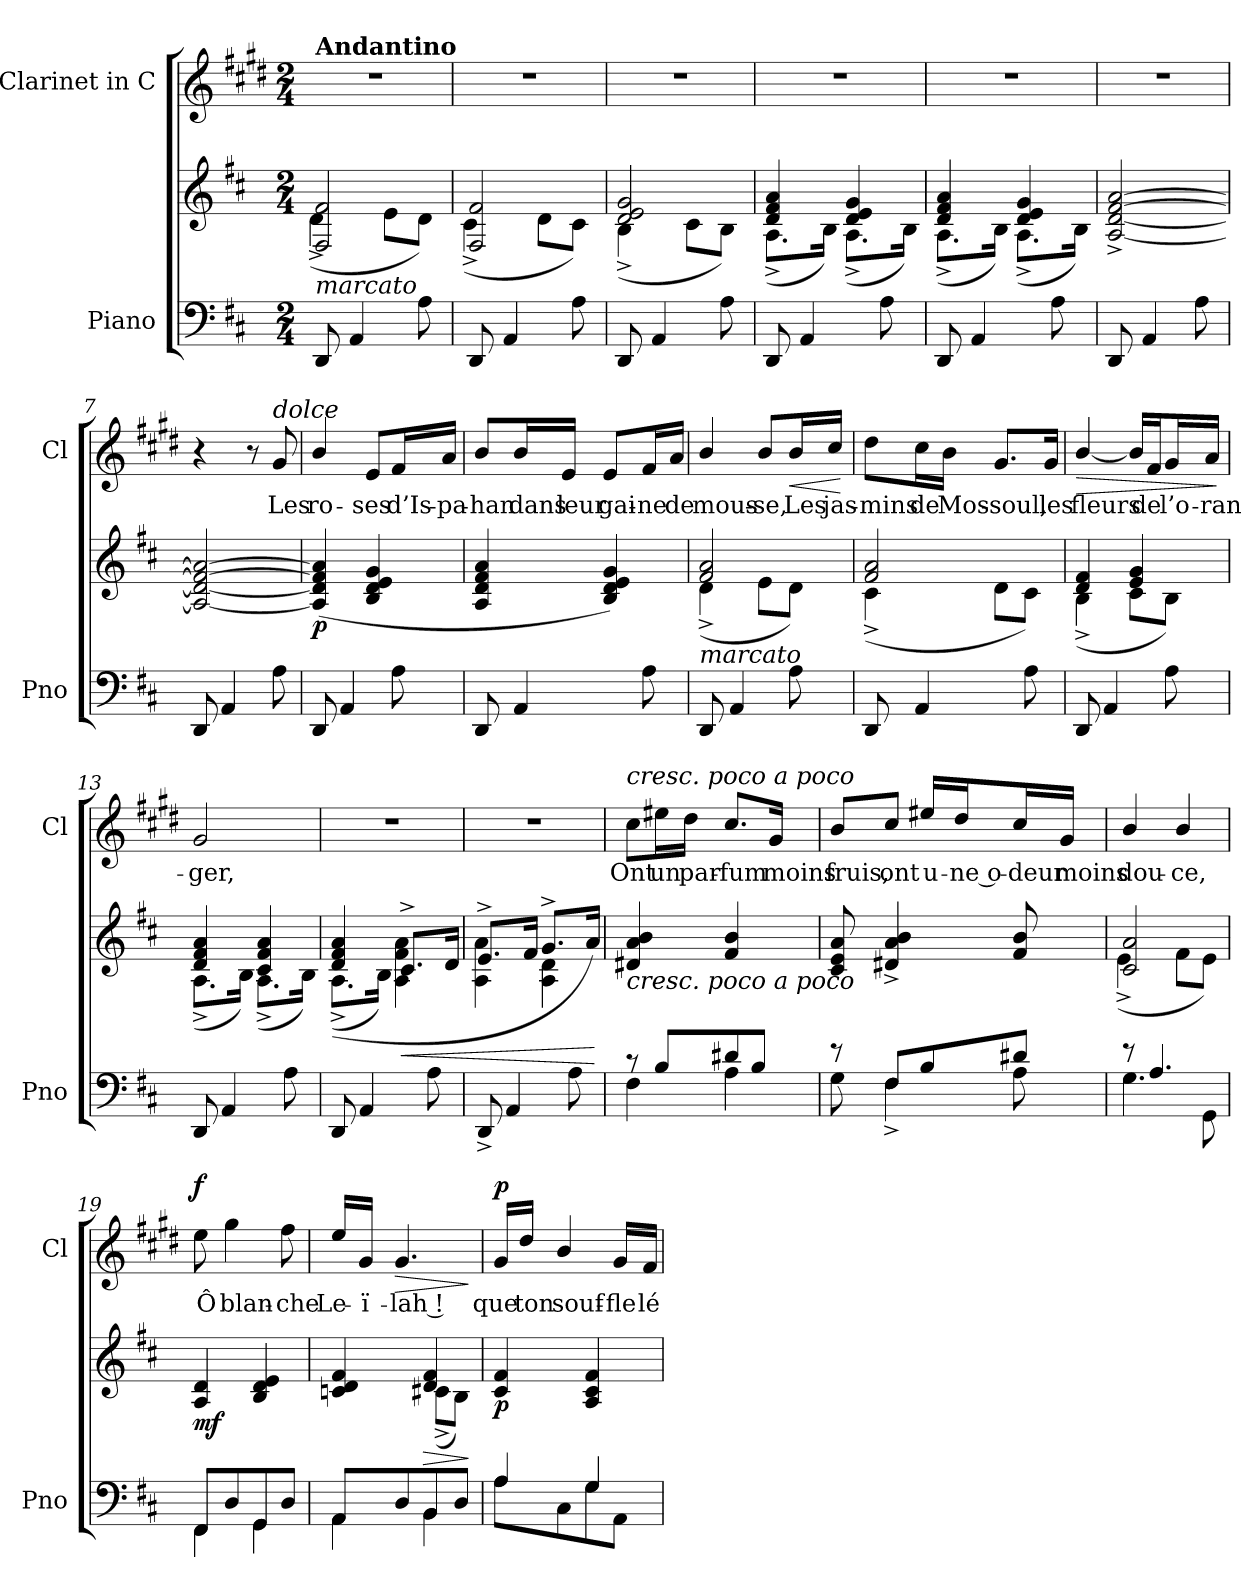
**kern	**kern	**dynam	**kern	**text	**dynam
*part2	*part2	*part2	*part1	*part1	*part1
*staff3	*staff2	*staff2/3	*staff1	*staff1	*staff1
*I"Piano	*	*	*I"Clarinet in C	*	*
*I'Pno	*	*	*I'Cl	*	*
*clefF4	*clefG2	*	*clefG2	*	*
*	*	*	*ITrd1c2	*	*
*k[f#c#]	*k[f#c#]	*	*k[f#c#]	*	*
*M2/4	*M2/4	*	*M2/4	*	*
*MM60	*MM60	*	*MM60	*	*
=1	=1	=1	=1	=1	=1
*	*^	*	*	*	*
!	!	!	!	!LO:TX:a:B:t=Andantino	!	!
!	!LO:TX:b:i:t=marcato	!	!	!	!	!
!	!	!	!LO:DY:b=2	!	!	!
!	!	!	!LO:DY:n=1:b	!	!	!
!	!	!	!LO:DY:n=2:a	!	!	!
8DD/	2F#/ 2f#/	(4d^\	p mf p	2r	.	.
4AA/	.	.	.	.	.	.
.	.	8e\L	.	.	.	.
8A\	.	8d\J)	.	.	.	.
=2	=2	=2	=2	=2	=2	=2
8DD/	2F#/ 2f#/	(4c#^\	.	2r	.	.
4AA/	.	.	.	.	.	.
.	.	8d\L	.	.	.	.
8A\	.	8c#\J)	.	.	.	.
=3	=3	=3	=3	=3	=3	=3
8DD/	2d/ 2e/ 2g/	(4B^\	.	2r	.	.
4AA/	.	.	.	.	.	.
.	.	8c#\L	.	.	.	.
8A\	.	8B\J)	.	.	.	.
=4	=4	=4	=4	=4	=4	=4
8DD/	4d/ 4f#/ 4a/	(8.A^\L	.	2r	.	.
4AA/	.	.	.	.	.	.
.	.	16B\Jk)	.	.	.	.
.	4d/ 4e/ 4g/	(8.A^\L	.	.	.	.
8A\	.	.	.	.	.	.
.	.	16B\Jk)	.	.	.	.
=5	=5	=5	=5	=5	=5	=5
8DD/	4d/ 4f#/ 4a/	(8.A^\L	.	2r	.	.
4AA/	.	.	.	.	.	.
.	.	16B\Jk)	.	.	.	.
.	4d/ 4e/ 4g/	(8.A^\L	.	.	.	.
8A\	.	.	.	.	.	.
.	.	16B\Jk)	.	.	.	.
*	*v	*v	*	*	*	*
!!LO:LB:g=z
=6	=6	=6	=6	=6	=6
8DD/	[2A/^ [2d/^ [2f#/^ [2a/^	.	2r	.	.
4AA/	.	.	.	.	.
8A\	.	.	.	.	.
=7	=7	=7	=7	=7	=7
8DD/	2A/_ 2d/_ 2f#/_ 2a/_	.	4r	.	.
4AA/	.	.	.	.	.
.	.	.	8r	.	.
!	!	!	!LO:TX:a:i:t=dolce	!	!
!	!	!	!	!LO:LY:b	!
8A\	.	.	8f#/	Les	.
=8	=8	=8	=8	=8	=8
!	!	!LO:DY:b	!	!LO:LY:b	!
8DD/	(4A/] 4d/] 4f#/] 4a/]	p	4a/	ro-	.
4AA/	.	.	.	.	.
!	!	!	!	!LO:LY:b	!
.	4B/ 4d/ 4e/ 4g/	.	8d/L	-ses	.
!	!	!	!	!LO:LY:b	!
8A\	.	.	16e/L	d’Is-	.
!	!	!	!	!LO:LY:b	!
.	.	.	16g/JJ	-pa-	.
=9	=9	=9	=9	=9	=9
!	!	!	!	!LO:LY:b	!
8DD/	4A/ 4d/ 4f#/ 4a/	.	8a/L	-han	.
!	!	!	!	!LO:LY:b	!
4AA/	.	.	16a/L	dans	.
!	!	!	!	!LO:LY:b	!
.	.	.	16d/JJ	leur	.
!	!	!	!	!LO:LY:b	!
.	4B/ 4d/ 4e/ 4g/)	.	8d/L	gai-	.
!	!	!	!	!LO:LY:b	!
8A\	.	.	16e/L	-ne	.
!	!	!	!	!LO:LY:b	!
.	.	.	16g/JJ	de	.
=10	=10	=10	=10	=10	=10
*	*^	*	*	*	*
!	!LO:TX:b:i:t=marcato	!	!	!	!	!
!	!	!	!	!	!LO:LY:b	!
8DD/	2f#/ 2a/	(4d^\	.	4a/	mous-	.
4AA/	.	.	.	.	.	.
!	!	!	!	!	!LO:LY:b	!
.	.	8e\L	.	8a/L	-se,	.
!	!	!	!	!	!LO:LY:b	!LO:HP:b
8A\	.	8d\J)	.	16a/L	Les	<
!	!	!	!	!	!LO:LY:b	!
.	.	.	.	16b/JJ	jas-	.
*	*v	*v	*	*	*	*
.	.	.	.	.	[
!!LO:LB:g=z
=11	=11	=11	=11	=11	=11
*	*^	*	*	*	*
!	!	!	!	!	!LO:LY:b	!
8DD/	2f#/ 2a/	(4c#^\	.	8cc#\L	-mins	.
!	!	!	!	!	!LO:LY:b	!
4AA/	.	.	.	16b\L	de	.
!	!	!	!	!	!LO:LY:b	!
.	.	.	.	16a\JJ	Mos-	.
!	!	!	!	!	!LO:LY:b	!
.	.	8d\L	.	8.f#/L	-soul,	.
8A\	.	8c#\J)	.	.	.	.
!	!	!	!	!	!LO:LY:b	!
.	.	.	.	16f#/Jk	les	.
=12	=12	=12	=12	=12	=12	=12
!	!	!	!	!	!LO:LY:b	!LO:HP:b
8DD/	4d/ 4f#/	(4B^\	.	[4a/	fleurs	>
4AA/	.	.	.	.	.	.
.	4e/ 4g/	8c#\L	.	16a/LL]	.	.
!	!	!	!	!	!LO:LY:b	!
.	.	.	.	16e/J	de	.
!	!	!	!	!	!LO:LY:b	!
8A\	.	8B\J)	.	16f#/L	l’o-	.
!	!	!	!	!	!LO:LY:b	!
.	.	.	.	16g/JJ	-ran-	.
*	*v	*v	*	*	*	*
.	.	.	.	.	]
=13	=13	=13	=13	=13	=13
*	*^	*	*	*	*
!	!	!	!	!	!LO:LY:b	!
8DD/	4d/ 4f#/ 4a/	(8.A^\L	.	2f#/	-ger,	.
4AA/	.	.	.	.	.	.
.	.	16B\Jk)	.	.	.	.
.	4c#/ 4f#/ 4a/	(8.A^\L	.	.	.	.
8A\	.	.	.	.	.	.
.	.	16B\Jk)	.	.	.	.
=14	=14	=14	=14	=14	=14	=14
8DD/	4d/ 4f#/ 4a/	((>8.A^\L	.	2r	.	.
4AA/	.	.	.	.	.	.
.	.	16B\Jk)	.	.	.	.
!	!	!	!LO:HP:b	!	!	!
.	8.c#^/L	4A\ 4f#\ 4a\	<	.	.	.
8A\	.	.	.	.	.	.
.	16d/Jk	.	.	.	.	.
=15	=15	=15	=15	=15	=15	=15
8DD^/	8.e^/L	4A\ 4a\	.	2r	.	.
4AA/	.	.	.	.	.	.
.	16f#/Jk	.	.	.	.	.
.	8.g^/L	4A\ 4d\	.	.	.	.
8A\	.	.	.	.	.	.
.	16a/Jk)	.	.	.	.	.
*	*v	*v	*	*	*	*
.	.	[	.	.	.
!!LO:LB:g=z
=16	=16	=16	=16	=16	=16
*^	*	*	*	*	*
!	!	!	!	!LO:TX:a:i:t=cresc. poco a poco	!	!
!	!	!LO:TX:b:i:t=cresc. poco a poco	!	!	!	!
!	!	!	!	!	!LO:LY:b	!
8r	4F#\	4d#X/ 4a/ 4b/	.	8b\L	Ont	.
!	!	!	!	!	!LO:LY:b	!
8B/L	.	.	.	16dd#X\L	un	.
!	!	!	!	!	!LO:LY:b	!
.	.	.	.	16cc#\JJ	par-	.
!	!	!	!	!	!LO:LY:b	!
8d#X/	4A\	4f#/ 4b/	.	8.b/L	-fum	.
8B/J	.	.	.	.	.	.
!	!	!	!	!	!LO:LY:b	!
.	.	.	.	16f#/Jk	moins	.
=17	=17	=17	=17	=17	=17	=17
!	!	!	!	!	!LO:LY:b	!
8r	8G\	8c#/ 8e/ 8a/	.	8a/L	fruis,	.
!	!	!	!	!	!LO:LY:b	!
8F#/L	4F#^\	4d#X/^ 4a/^ 4b/^	.	8b/J	ont	.
!	!	!	!	!	!LO:LY:b	!
8B/	.	.	.	16dd#X/LL	u-	.
!	!	!	!	!	!LO:LY:b	!
.	.	.	.	16cc#/J	-ne o-	.
!	!	!	!	!	!LO:LY:b	!
8d#X/J	8A\	8f#/ 8b/	.	16b/L	-deur	.
!	!	!	!	!	!LO:LY:b	!
.	.	.	.	16f#/JJ	moins	.
=18	=18	=18	=18	=18	=18	=18
*	*	*^	*	*	*	*
!	!	!	!	!	!	!LO:LY:b	!
8r	4.G\	2c#/ 2a/	(4e^\	.	4a/	dou-	.
4.A/	.	.	.	.	.	.	.
!	!	!	!	!	!	!LO:LY:b	!
.	.	.	8f#\L	.	4a/	-ce,	.
.	8GG\	.	8e\J)	.	.	.	.
=19	=19	=19	=19	=19	=19	=19	=19
!	!	!	!	!LO:DY:b	!	!LO:LY:b	!LO:DY:a
*	*	*v	*v	*	*	*	*
8FF#/L	4FF#\	4A/ 4d/	mf	8dd\	Ô	f
!	!	!	!	!	!LO:LY:b	!
8D/	.	.	.	4ff#\	blan-	.
8GG/	4GG\	4B/ 4d/ 4e/	.	.	.	.
!	!	!	!	!	!LO:LY:b	!
8D/J	.	.	.	8ee\	-che	.
!!LO:PB:g=z
=20	=20	=20	=20	=20	=20	=20
*	*	*^	*	*	*	*
!	!	!	!	!	!	!LO:LY:b	!
8AA/L	4AA\	4cn/ 4d/ 4f#/	4ryy	.	16dd/LL	Le-	.
!	!	!	!	!	!	!LO:LY:b	!
.	.	.	.	.	16f#/JJ	-ï-	.
!	!	!	!	!	!	!LO:LY:b	!LO:HP:b
8D/	.	.	.	.	4.f#/	-lah !	>
!	!	!	!	!LO:HP:b	!	!	!
8BB/	4BB\	4d/ 4f#/	(8c#X^\L	>	.	.	.
8D/J	.	.	8B\J)	.	.	.	.
*v	*v	*	*	*	*	*	*
*	*v	*v	*	*	*	*
.	.	]	.	.	]
=21	=21	=21	=21	=21	=21
*^	*	*	*	*	*
!	!	!	!LO:DY:b	!	!LO:LY:b	!LO:DY:a
4A/	8A\L	4c#/ 4f#/	p	16f#/LL	que	p
!	!	!	!	!	!LO:LY:b	!
.	.	.	.	16cc#/JJ	ton	.
!	!	!	!	!	!LO:LY:b	!
.	8C#\	.	.	4a/	souf-	.
4G/	8G\	4A/ 4c#/ 4f#/	.	.	.	.
!	!	!	!	!	!LO:LY:b	!
.	8AA\J	.	.	16f#/LL	-fle	.
!	!	!	!	!	!LO:LY:b	!
.	.	.	.	16e/JJ	lé-	.
*v	*v	*	*	*	*	*
=	=	=	=	=	=
*-	*-	*-	*-	*-	*-
